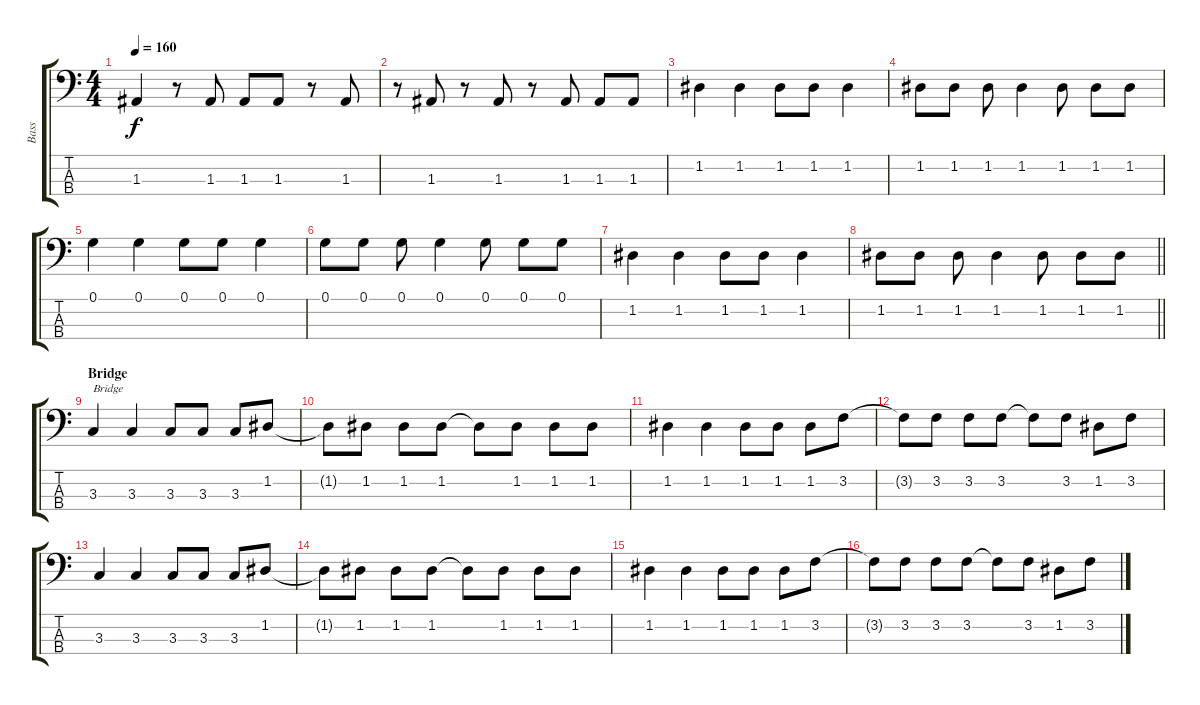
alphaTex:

\track ("Bass" "Bass") {instrument electricbassfinger}
\staff {score tabs}
\tuning (G2 D2 A1 E1) {hide}
\ts (4 4)
\tempo 160
\clef f4
\ks c
1.3.4{dy f} r.8 1.3.8 1.3.8 1.3.8 r.8 1.3.8 |
r.8 1.3.8 r.8 1.3.8 r.8 1.3.8 1.3.8 1.3.8 |
1.2.4 1.2.4 1.2.8 1.2.8 1.2.4 |
1.2.8 1.2.8 1.2.8 1.2.4 1.2.8 1.2.8 1.2.8 |
0.1.4 0.1.4 0.1.8 0.1.8 0.1.4 |
0.1.8 0.1.8 0.1.8 0.1.4 0.1.8 0.1.8 0.1.8 |
1.2.4 1.2.4 1.2.8 1.2.8 1.2.4 |
\barLineRight lightlight
1.2.8 1.2.8 1.2.8 1.2.4 1.2.8 1.2.8 1.2.8 |
\section ("" "Bridge")
3.3.4{txt "Bridge"} 3.3.4 3.3.8 3.3.8 3.3.8 1.2.8 |
1.2{t}.8 1.2.8 1.2.8 1.2.8 1.2{t}.8 1.2.8 1.2.8 1.2.8 |
1.2.4 1.2.4 1.2.8 1.2.8 1.2.8 3.2.8 |
3.2{t}.8 3.2.8 3.2.8 3.2.8 3.2{t}.8 3.2.8 1.2.8 3.2.8 |
3.3.4 3.3.4 3.3.8 3.3.8 3.3.8 1.2.8 |
1.2{t}.8 1.2.8 1.2.8 1.2.8 1.2{t}.8 1.2.8 1.2.8 1.2.8 |
1.2.4 1.2.4 1.2.8 1.2.8 1.2.8 3.2.8 |
3.2{t}.8 3.2.8 3.2.8 3.2.8 3.2{t}.8 3.2.8 1.2.8 3.2.8
